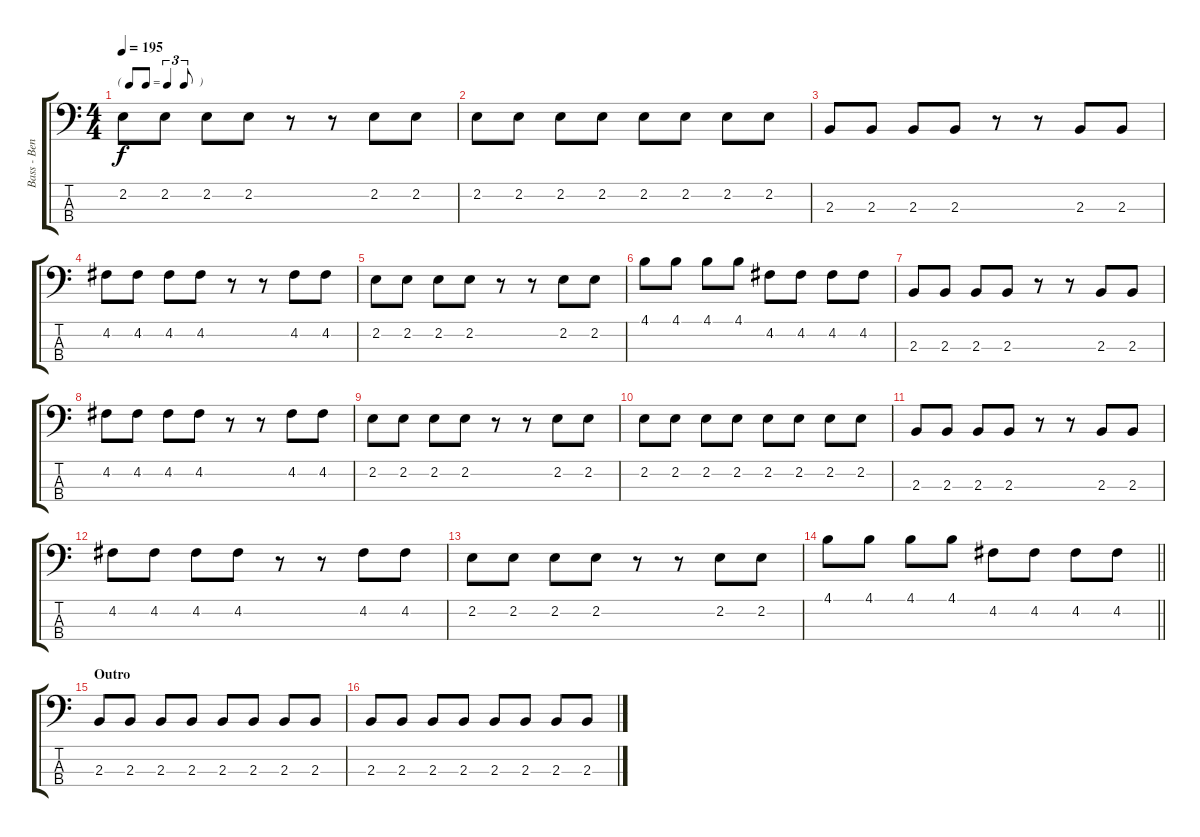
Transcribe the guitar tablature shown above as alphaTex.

\track ("Bass - Ben" "Bass - Ben") {instrument electricbassfinger}
\staff {score tabs}
\tuning (G2 D2 A1 E1) {hide}
\ts (4 4)
\tf triplet8th
\tempo 195
\clef f4
\ks c
2.2.8{dy f} 2.2.8 2.2.8 2.2.8 r.8 r.8 2.2.8 2.2.8 |
2.2.8 2.2.8 2.2.8 2.2.8 2.2.8 2.2.8 2.2.8 2.2.8 |
2.3.8 2.3.8 2.3.8 2.3.8 r.8 r.8 2.3.8 2.3.8 |
4.2.8 4.2.8 4.2.8 4.2.8 r.8 r.8 4.2.8 4.2.8 |
2.2.8 2.2.8 2.2.8 2.2.8 r.8 r.8 2.2.8 2.2.8 |
4.1.8 4.1.8 4.1.8 4.1.8 4.2.8 4.2.8 4.2.8 4.2.8 |
2.3.8 2.3.8 2.3.8 2.3.8 r.8 r.8 2.3.8 2.3.8 |
4.2.8 4.2.8 4.2.8 4.2.8 r.8 r.8 4.2.8 4.2.8 |
2.2.8 2.2.8 2.2.8 2.2.8 r.8 r.8 2.2.8 2.2.8 |
2.2.8 2.2.8 2.2.8 2.2.8 2.2.8 2.2.8 2.2.8 2.2.8 |
2.3.8 2.3.8 2.3.8 2.3.8 r.8 r.8 2.3.8 2.3.8 |
4.2.8 4.2.8 4.2.8 4.2.8 r.8 r.8 4.2.8 4.2.8 |
2.2.8 2.2.8 2.2.8 2.2.8 r.8 r.8 2.2.8 2.2.8 |
\barLineRight lightlight
4.1.8 4.1.8 4.1.8 4.1.8 4.2.8 4.2.8 4.2.8 4.2.8 |
\section ("" "Outro")
2.3.8 2.3.8 2.3.8 2.3.8 2.3.8 2.3.8 2.3.8 2.3.8 |
2.3.8 2.3.8 2.3.8 2.3.8 2.3.8 2.3.8 2.3.8 2.3.8
